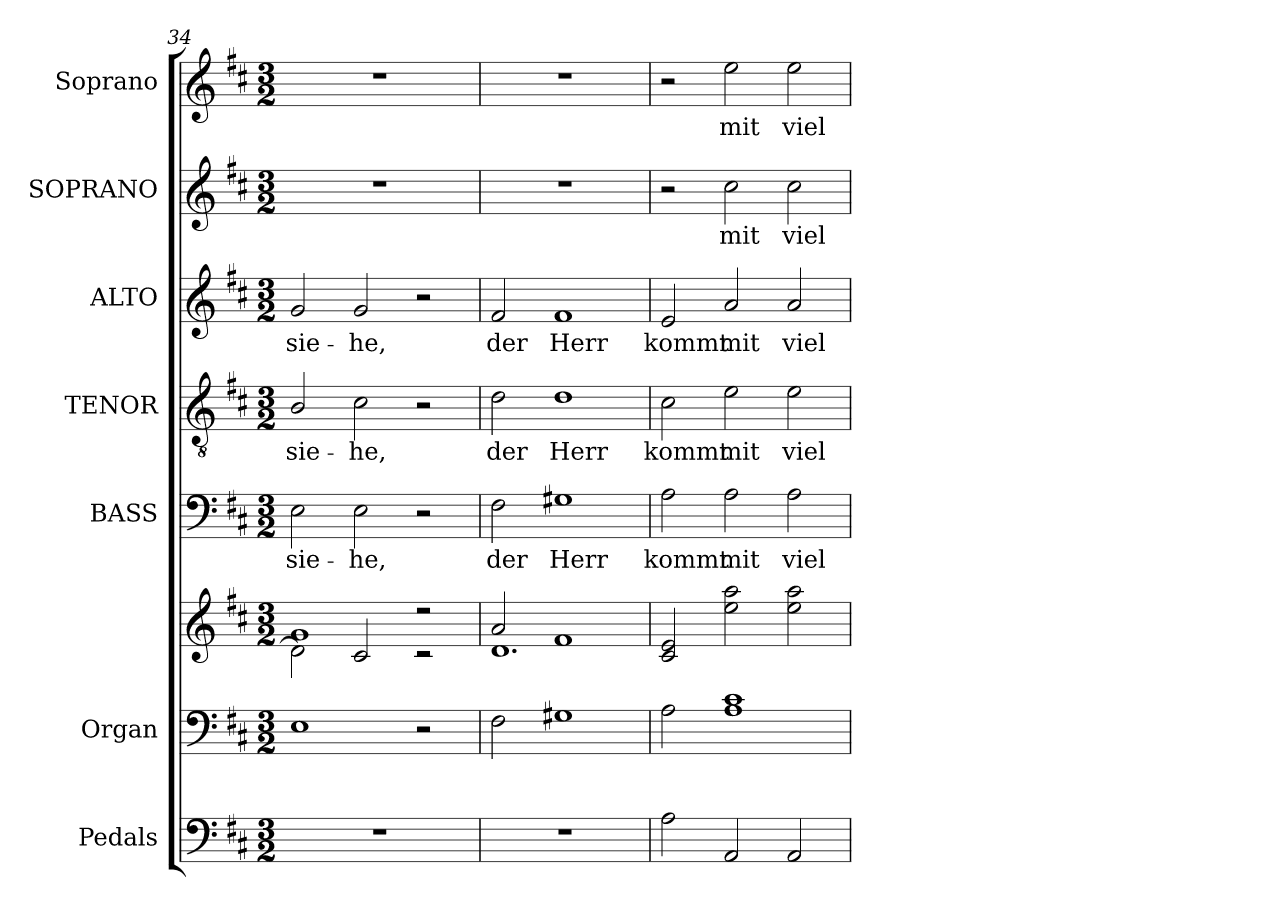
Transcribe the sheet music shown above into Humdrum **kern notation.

**kern	**kern	**kern	**kern	**text	**kern	**text	**kern	**text	**kern	**text	**kern	**text
*part7	*part6	*part6	*part5	*part5	*part4	*part4	*part3	*part3	*part2	*part2	*part1	*part1
*staff8	*staff7	*staff6	*staff5	*staff5	*staff4	*staff4	*staff3	*staff3	*staff2	*staff2	*staff1	*staff1
*I"Pedals	*I"Organ	*	*I"BASS	*	*I"TENOR	*	*I"ALTO	*	*I"SOPRANO	*	*I"Soprano	*
*I'Ped.	*I'Org.	*	*I'B.	*	*I'T.	*	*I'A.	*	*I'S.	*	*I'S.	*
*clefF4	*clefF4	*clefG2	*clefF4	*	*clefGv2	*	*clefG2	*	*clefG2	*	*clefG2	*
*	*	*	*	*	*ITrd7c12	*	*	*	*	*	*	*
*k[f#c#]	*k[f#c#]	*k[f#c#]	*k[f#c#]	*	*k[f#c#]	*	*k[f#c#]	*	*k[f#c#]	*	*k[f#c#]	*
*D:	*D:	*D:	*D:	*	*D:	*	*D:	*	*D:	*	*D:	*
*M3/2	*M3/2	*M3/2	*M3/2	*	*M3/2	*	*M3/2	*	*M3/2	*	*M3/2	*
=34	=34	=34	=34	=34	=34	=34	=34	=34	=34	=34	=34	=34
!LO:N:vis=1	!	!	!	!	!	!	!	!	!	!	!	!
*	*	*^	*	*	*	*	*	*	*	*	*	*
!	!	!	!	!	!LO:LY:b:color=#000000	!	!	!	!	!	!	!	!
!	!	!	!	!	!	!	!LO:LY:b:color=#000000	!	!	!	!	!	!
!	!	!	!	!	!	!	!	!	!LO:LY:b:color=#000000	!LO:N:vis=1	!	!LO:N:vis=1	!
1.r	1Ei	1gi	2di\]	2Ei\	sie-	2BBi/	sie-	2gi/	sie-	1.r	.	1.r	.
!	!	!	!	!	!LO:LY:b:color=#000000	!	!	!	!	!	!	!	!
!	!	!	!	!	!	!	!LO:LY:b:color=#000000	!	!	!	!	!	!
!	!	!	!	!	!	!	!	!	!LO:LY:b:color=#000000	!	!	!	!
.	.	.	2c#i/	2Ei\	-he,	2C#i\	-he,	2gi/	-he,	.	.	.	.
.	2r	2r	2r	2r	.	2r	.	2r	.	.	.	.	.
=35	=35	=35	=35	=35	=35	=35	=35	=35	=35	=35	=35	=35	=35
!LO:N:vis=1	!	!	!	!	!	!	!	!	!	!	!	!	!
!	!	!	!	!	!LO:LY:b:color=#000000	!	!	!	!	!	!	!	!
!	!	!	!	!	!	!	!LO:LY:b:color=#000000	!	!	!	!	!	!
!	!	!	!	!	!	!	!	!	!LO:LY:b:color=#000000	!LO:N:vis=1	!	!LO:N:vis=1	!
1.r	2F#i\	2ai/	1.di	2F#i\	der	2Di\	der	2f#i/	der	1.r	.	1.r	.
!	!	!	!	!	!LO:LY:b:color=#000000	!	!	!	!	!	!	!	!
!	!	!	!	!	!	!	!LO:LY:b:color=#000000	!	!	!	!	!	!
!	!	!	!	!	!	!	!	!	!LO:LY:b:color=#000000	!	!	!	!
.	1G#Xi	1f#i	.	1G#Xi	Herr	1Di	Herr	1f#i	Herr	.	.	.	.
*	*	*v	*v	*	*	*	*	*	*	*	*	*	*
=36	=36	=36	=36	=36	=36	=36	=36	=36	=36	=36	=36	=36
!	!	!	!	!LO:LY:b:color=#000000	!	!	!	!	!	!	!	!
!	!	!	!	!	!	!LO:LY:b:color=#000000	!	!	!	!	!	!
!	!	!	!	!	!	!	!	!LO:LY:b:color=#000000	!	!	!	!
2Ai\	2Ai\	2c#i/ 2ei	2Ai\	kommt	2C#i\	kommt	2ei/	kommt	2r	.	2r	.
!	!	!	!	!LO:LY:b:color=#000000	!	!	!	!	!	!	!	!
!	!	!	!	!	!	!LO:LY:b:color=#000000	!	!	!	!	!	!
!	!	!	!	!	!	!	!	!LO:LY:b:color=#000000	!	!	!	!
!	!	!	!	!	!	!	!	!	!	!LO:LY:b:color=#000000	!	!
!	!	!	!	!	!	!	!	!	!	!	!	!LO:LY:b:color=#000000
2AAi/	1Ai 1c#i	2eei\ 2aai	2Ai\	mit	2Ei\	mit	2ai/	mit	2cc#i\	mit	2eei\	mit
!	!	!	!	!LO:LY:b:color=#000000	!	!	!	!	!	!	!	!
!	!	!	!	!	!	!LO:LY:b:color=#000000	!	!	!	!	!	!
!	!	!	!	!	!	!	!	!LO:LY:b:color=#000000	!	!	!	!
!	!	!	!	!	!	!	!	!	!	!LO:LY:b:color=#000000	!	!
!	!	!	!	!	!	!	!	!	!	!	!	!LO:LY:b:color=#000000
2AAi/	.	2eei\ 2aai	2Ai\	viel	2Ei\	viel	2ai/	viel	2cc#i\	viel	2eei\	viel
=	=	=	=	=	=	=	=	=	=	=	=	=
*-	*-	*-	*-	*-	*-	*-	*-	*-	*-	*-	*-	*-
